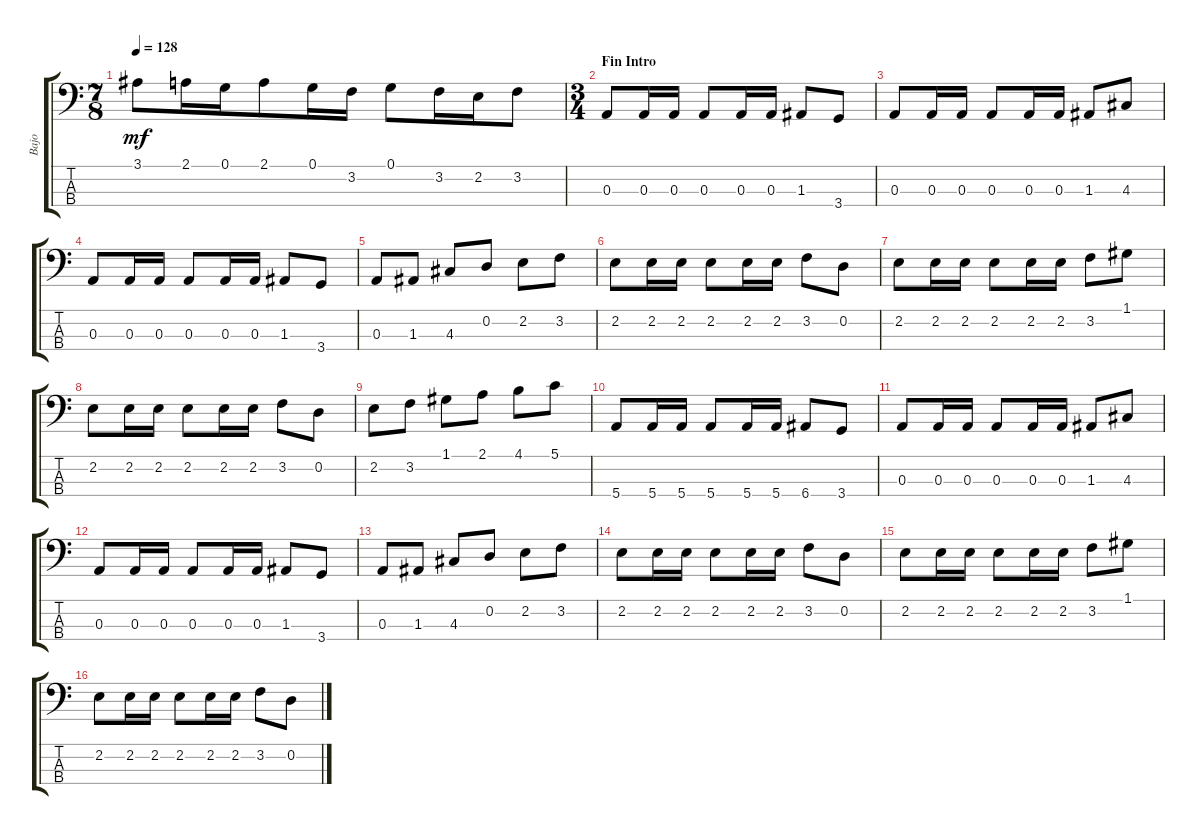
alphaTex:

\track ("Bajo" "Bajo") {instrument electricbassfinger}
\staff {score tabs}
\tuning (G2 D2 A1 E1) {hide}
\ts (7 8)
\tempo 128
\clef f4
\ks c
3.1.8{dy mf} 2.1.16 0.1.16 2.1.8 0.1.16 3.2.16 0.1.8 3.2.16 2.2.16 3.2.8 |
\ts (3 4)
\section ("" "Fin Intro")
0.3.8{volume 16} 0.3.16 0.3.16 0.3.8 0.3.16 0.3.16 1.3.8 3.4.8 |
0.3.8 0.3.16 0.3.16 0.3.8 0.3.16 0.3.16 1.3.8 4.3.8 |
0.3.8 0.3.16 0.3.16 0.3.8 0.3.16 0.3.16 1.3.8 3.4.8 |
0.3.8 1.3.8 4.3.8 0.2.8 2.2.8 3.2.8 |
2.2.8 2.2.16 2.2.16 2.2.8 2.2.16 2.2.16 3.2.8 0.2.8 |
2.2.8 2.2.16 2.2.16 2.2.8 2.2.16 2.2.16 3.2.8 1.1.8 |
2.2.8 2.2.16 2.2.16 2.2.8 2.2.16 2.2.16 3.2.8 0.2.8 |
2.2.8 3.2.8 1.1.8 2.1.8 4.1.8 5.1.8 |
5.4.8 5.4.16 5.4.16 5.4.8 5.4.16 5.4.16 6.4.8 3.4.8 |
0.3.8 0.3.16 0.3.16 0.3.8 0.3.16 0.3.16 1.3.8 4.3.8 |
0.3.8 0.3.16 0.3.16 0.3.8 0.3.16 0.3.16 1.3.8 3.4.8 |
0.3.8 1.3.8 4.3.8 0.2.8 2.2.8 3.2.8 |
2.2.8 2.2.16 2.2.16 2.2.8 2.2.16 2.2.16 3.2.8 0.2.8 |
2.2.8 2.2.16 2.2.16 2.2.8 2.2.16 2.2.16 3.2.8 1.1.8 |
2.2.8 2.2.16 2.2.16 2.2.8 2.2.16 2.2.16 3.2.8 0.2.8
